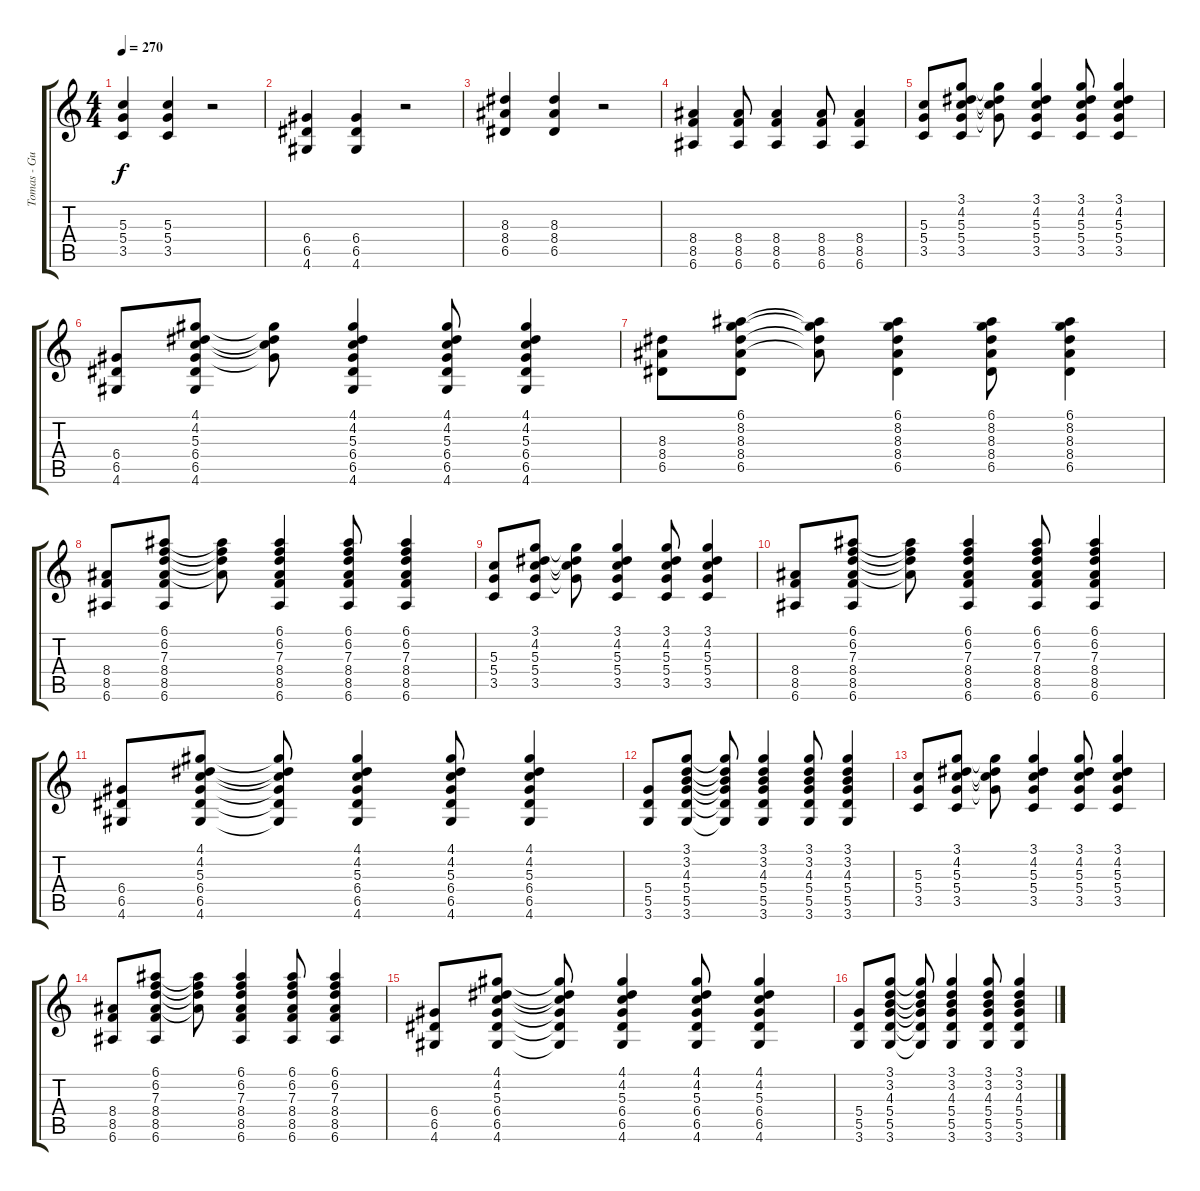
\track ("Tomas - Guitar" "Tomas - Gu") {instrument electricguitarclean}
\staff {score tabs}
\tuning (E4 B3 G3 D3 A2 E2) {hide}
\ts (4 4)
\tempo 270
\clef g2
\ks c
(5.3 5.4 3.5).4{dy f} (5.3 5.4 3.5).4 r.2 |
(6.4 6.5 4.6).4 (6.4 6.5 4.6).4 r.2 |
(8.3 8.4 6.5).4 (8.3 8.4 6.5).4 r.2 |
(8.4 8.5 6.6).4 (8.4 8.5 6.6).8 (8.4 8.5 6.6).4 (8.4 8.5 6.6).8 (8.4 8.5 6.6).4 |
(5.3 5.4 3.5).8 (3.1 4.2 5.3 5.4 3.5).8 (3.1{t} 4.2{t} 5.3{t} 5.4{t}).8 (3.1 4.2 5.3 5.4 3.5).4 (3.1 4.2 5.3 5.4 3.5).8 (3.1 4.2 5.3 5.4 3.5).4 |
(6.4 6.5 4.6).8 (4.1 4.2 5.3 6.4 6.5 4.6).8 (4.1{t} 4.2{t} 5.3{t} 6.4{t}).8 (4.1 4.2 5.3 6.4 6.5 4.6).4 (4.1 4.2 5.3 6.4 6.5 4.6).8 (4.1 4.2 5.3 6.4 6.5 4.6).4 |
(8.3 8.4 6.5).8 (6.1 8.2 8.3 8.4 6.5).8 (6.1{t} 8.2{t} 8.3{t} 8.4{t}).8 (6.1 8.2 8.3 8.4 6.5).4 (6.1 8.2 8.3 8.4 6.5).8 (6.1 8.2 8.3 8.4 6.5).4 |
(8.4 8.5 6.6).8 (6.1 6.2 7.3 8.4 8.5 6.6).8 (6.1{t} 6.2{t} 7.3{t} 8.4{t}).8 (6.1 6.2 7.3 8.4 8.5 6.6).4 (6.1 6.2 7.3 8.4 8.5 6.6).8 (6.1 6.2 7.3 8.4 8.5 6.6).4 |
(5.3 5.4 3.5).8 (3.1 4.2 5.3 5.4 3.5).8 (3.1{t} 4.2{t} 5.3{t} 5.4{t}).8 (3.1 4.2 5.3 5.4 3.5).4 (3.1 4.2 5.3 5.4 3.5).8 (3.1 4.2 5.3 5.4 3.5).4 |
(8.4 8.5 6.6).8 (6.1 6.2 7.3 8.4 8.5 6.6).8 (6.1{t} 6.2{t} 7.3{t} 8.4{t}).8 (6.1 6.2 7.3 8.4 8.5 6.6).4 (6.1 6.2 7.3 8.4 8.5 6.6).8 (6.1 6.2 7.3 8.4 8.5 6.6).4 |
(6.4 6.5 4.6).8 (4.1 4.2 5.3 6.4 6.5 4.6).8 (4.1{t} 4.2{t} 5.3{t} 6.4{t} 6.5{t} 4.6{t}).8 (4.1 4.2 5.3 6.4 6.5 4.6).4 (4.1 4.2 5.3 6.4 6.5 4.6).8 (4.1 4.2 5.3 6.4 6.5 4.6).4 |
(5.4 5.5 3.6).8 (3.1 3.2 4.3 5.4 5.5 3.6).8 (3.1{t} 3.2{t} 4.3{t} 5.4{t} 5.5{t} 3.6{t}).8 (3.1 3.2 4.3 5.4 5.5 3.6).4 (3.1 3.2 4.3 5.4 5.5 3.6).8 (3.1 3.2 4.3 5.4 5.5 3.6).4 |
(5.3 5.4 3.5).8 (3.1 4.2 5.3 5.4 3.5).8 (3.1{t} 4.2{t} 5.3{t} 5.4{t}).8 (3.1 4.2 5.3 5.4 3.5).4 (3.1 4.2 5.3 5.4 3.5).8 (3.1 4.2 5.3 5.4 3.5).4 |
(8.4 8.5 6.6).8 (6.1 6.2 7.3 8.4 8.5 6.6).8 (6.1{t} 6.2{t} 7.3{t} 8.4{t}).8 (6.1 6.2 7.3 8.4 8.5 6.6).4 (6.1 6.2 7.3 8.4 8.5 6.6).8 (6.1 6.2 7.3 8.4 8.5 6.6).4 |
(6.4 6.5 4.6).8 (4.1 4.2 5.3 6.4 6.5 4.6).8 (4.1{t} 4.2{t} 5.3{t} 6.4{t} 6.5{t} 4.6{t}).8 (4.1 4.2 5.3 6.4 6.5 4.6).4 (4.1 4.2 5.3 6.4 6.5 4.6).8 (4.1 4.2 5.3 6.4 6.5 4.6).4 |
(5.4 5.5 3.6).8 (3.1 3.2 4.3 5.4 5.5 3.6).8 (3.1{t} 3.2{t} 4.3{t} 5.4{t} 5.5{t} 3.6{t}).8 (3.1 3.2 4.3 5.4 5.5 3.6).4 (3.1 3.2 4.3 5.4 5.5 3.6).8 (3.1 3.2 4.3 5.4 5.5 3.6).4
